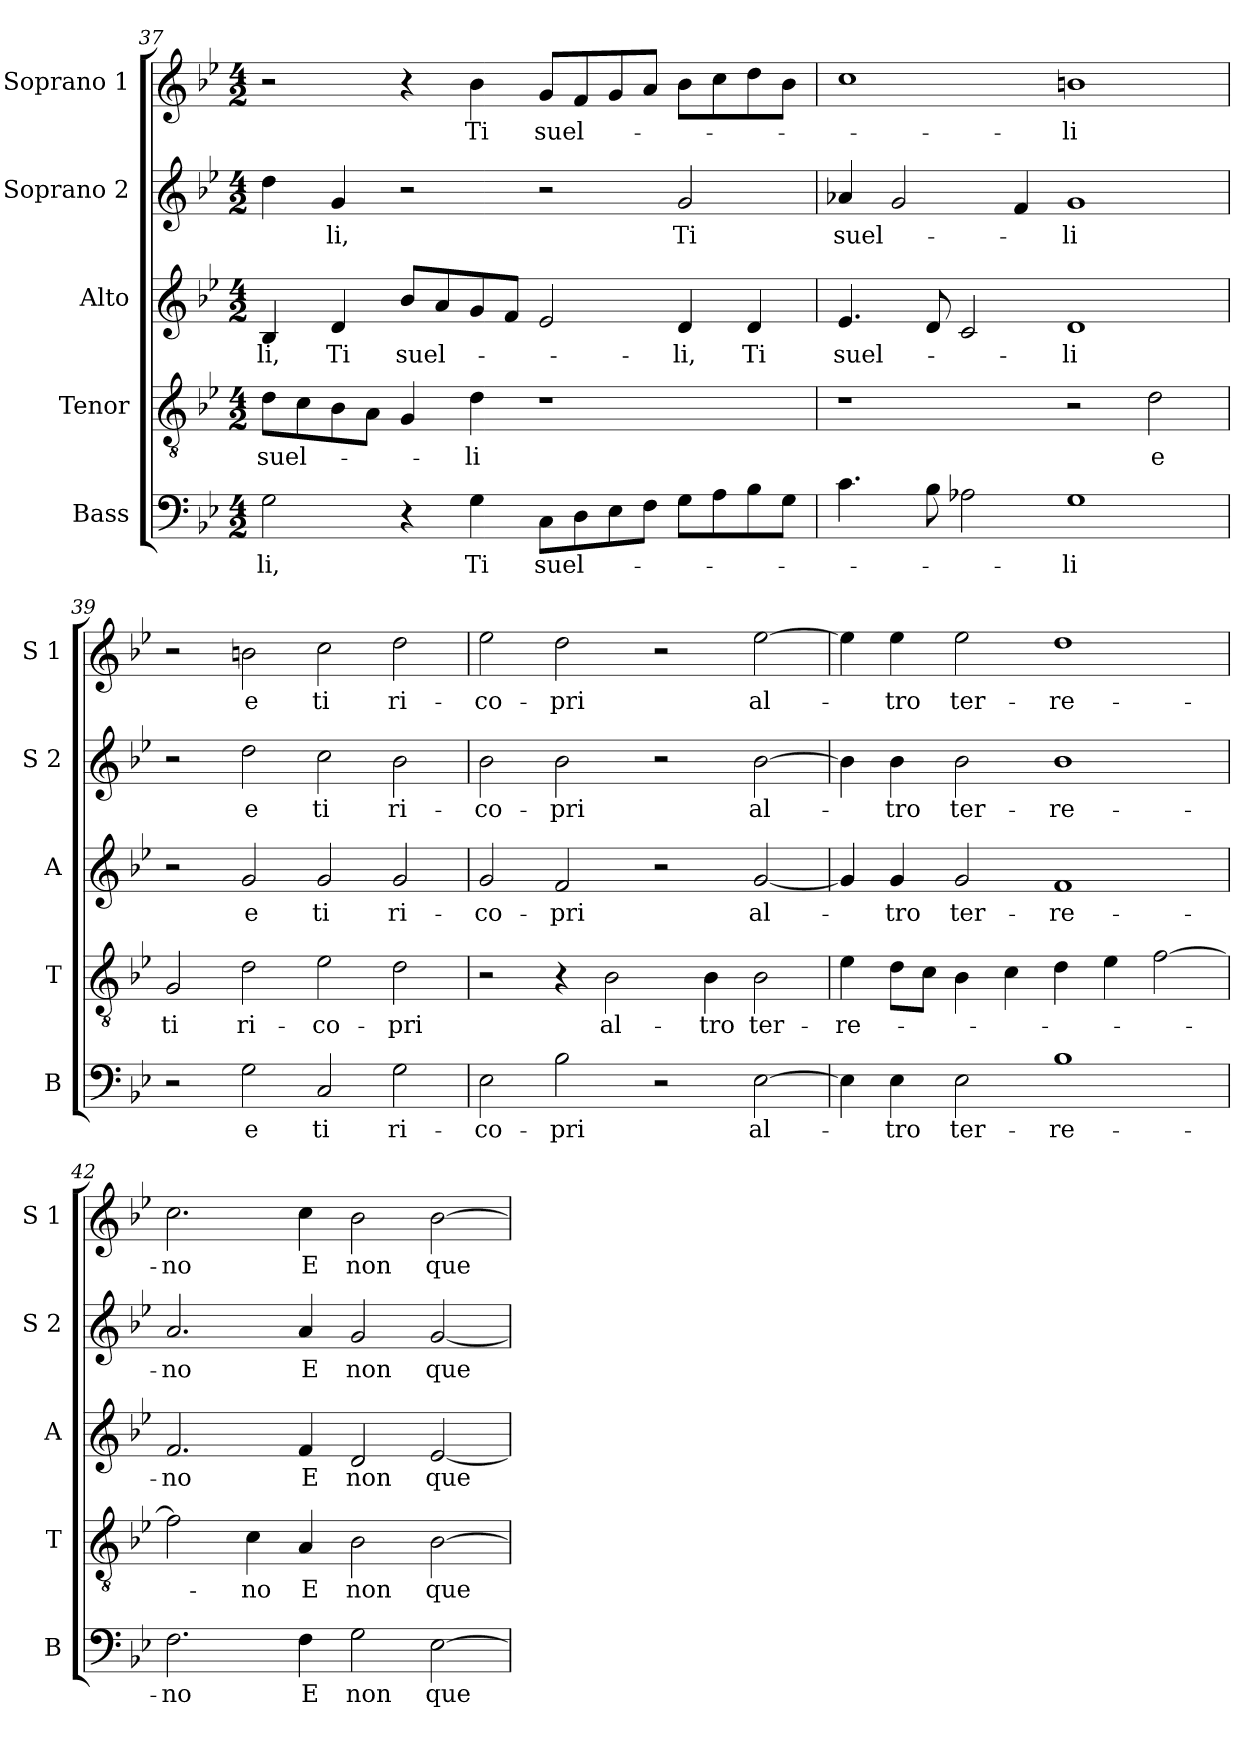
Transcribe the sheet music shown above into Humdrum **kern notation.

**kern	**text	**kern	**text	**kern	**text	**kern	**text	**kern	**text
*part5	*part5	*part4	*part4	*part3	*part3	*part2	*part2	*part1	*part1
*staff5	*staff5	*staff4	*staff4	*staff3	*staff3	*staff2	*staff2	*staff1	*staff1
*I"Bass	*	*I"Tenor	*	*I"Alto	*	*I"Soprano 2	*	*I"Soprano 1	*
*I'B	*	*I'T	*	*I'A	*	*I'S 2	*	*I'S 1	*
!!LO:PB:g=z
*clefF4	*	*clefGv2	*	*clefG2	*	*clefG2	*	*clefG2	*
*k[b-e-]	*	*k[b-e-]	*	*k[b-e-]	*	*k[b-e-]	*	*k[b-e-]	*
*B-:	*	*B-:	*	*B-:	*	*B-:	*	*B-:	*
*M4/2	*	*M4/2	*	*M4/2	*	*M4/2	*	*M4/2	*
=37	=37	=37	=37	=37	=37	=37	=37	=37	=37
!	!LO:LY:b	!	!	!	!	!	!	!	!
!	!	!	!LO:LY:b	!	!	!	!	!	!
!	!	!	!	!	!LO:LY:b	!	!	!	!
2G\	-li,	8d\L	suel-	4B-/	-li,	4dd\	.	2r	.
.	.	8c\	.	.	.	.	.	.	.
!	!	!	!	!	!LO:LY:b	!	!	!	!
!	!	!	!	!	!	!	!LO:LY:b	!	!
.	.	8B-\	.	4d/	Ti	4g/	-li,	.	.
.	.	8A\J	.	.	.	.	.	.	.
!	!	!	!	!	!LO:LY:b	!	!	!	!
4r	.	4G/	.	8b-/L	suel-	2r	.	4r	.
.	.	.	.	8a/	.	.	.	.	.
!	!LO:LY:b	!	!	!	!	!	!	!	!
!	!	!	!LO:LY:b	!	!	!	!	!	!
!	!	!	!	!	!	!	!	!	!LO:LY:b
4G\	Ti	4d\	-li	8g/	.	.	.	4b-\	Ti
.	.	.	.	8f/J	.	.	.	.	.
!	!LO:LY:b	!	!	!	!	!	!	!	!
!	!	!	!	!	!	!	!	!	!LO:LY:b
8C\L	suel-	1r	.	2e-/	.	2r	.	8g/L	suel-
8D\	.	.	.	.	.	.	.	8f/	.
8E-\	.	.	.	.	.	.	.	8g/	.
8F\J	.	.	.	.	.	.	.	8a/J	.
!	!	!	!	!	!LO:LY:b	!	!	!	!
!	!	!	!	!	!	!	!LO:LY:b	!	!
8G\L	.	.	.	4d/	-li,	2g/	Ti	8b-\L	.
8A\	.	.	.	.	.	.	.	8cc\	.
!	!	!	!	!	!LO:LY:b	!	!	!	!
8B-\	.	.	.	4d/	Ti	.	.	8dd\	.
8G\J	.	.	.	.	.	.	.	8b-\J	.
=38	=38	=38	=38	=38	=38	=38	=38	=38	=38
!	!	!	!	!	!LO:LY:b	!	!	!	!
!	!	!	!	!	!	!	!LO:LY:b	!	!
4.c\	.	1r	.	4.e-/	suel-	4a-X/	suel-	1cc	.
.	.	.	.	.	.	2g/	.	.	.
8B-\	.	.	.	8d/	.	.	.	.	.
2A-X\	.	.	.	2c/	.	.	.	.	.
.	.	.	.	.	.	4f/	.	.	.
!	!LO:LY:b	!	!	!	!	!	!	!	!
!	!	!	!	!	!LO:LY:b	!	!	!	!
!	!	!	!	!	!	!	!LO:LY:b	!	!
!	!	!	!	!	!	!	!	!	!LO:LY:b
1G	-li	2r	.	1d	-li	1g	-li	1bn	-li
!	!	!	!LO:LY:b	!	!	!	!	!	!
.	.	2d\	e	.	.	.	.	.	.
=39	=39	=39	=39	=39	=39	=39	=39	=39	=39
!	!	!	!LO:LY:b	!	!	!	!	!	!
2r	.	2G/	ti	2r	.	2r	.	2r	.
!	!LO:LY:b	!	!	!	!	!	!	!	!
!	!	!	!LO:LY:b	!	!	!	!	!	!
!	!	!	!	!	!LO:LY:b	!	!	!	!
!	!	!	!	!	!	!	!LO:LY:b	!	!
!	!	!	!	!	!	!	!	!	!LO:LY:b
2G\	e	2d\	ri-	2g/	e	2dd\	e	2bn\	e
!	!LO:LY:b	!	!	!	!	!	!	!	!
!	!	!	!LO:LY:b	!	!	!	!	!	!
!	!	!	!	!	!LO:LY:b	!	!	!	!
!	!	!	!	!	!	!	!LO:LY:b	!	!
!	!	!	!	!	!	!	!	!	!LO:LY:b
2C/	ti	2e-\	-co-	2g/	ti	2cc\	ti	2cc\	ti
!	!LO:LY:b	!	!	!	!	!	!	!	!
!	!	!	!LO:LY:b	!	!	!	!	!	!
!	!	!	!	!	!LO:LY:b	!	!	!	!
!	!	!	!	!	!	!	!LO:LY:b	!	!
!	!	!	!	!	!	!	!	!	!LO:LY:b
2G\	ri-	2d\	-pri	2g/	ri-	2b-\	ri-	2dd\	ri-
!!LO:LB:g=z
=40	=40	=40	=40	=40	=40	=40	=40	=40	=40
!	!LO:LY:b	!	!	!	!	!	!	!	!
!	!	!	!	!	!LO:LY:b	!	!	!	!
!	!	!	!	!	!	!	!LO:LY:b	!	!
!	!	!	!	!	!	!	!	!	!LO:LY:b
2E-\	-co-	2r	.	2g/	-co-	2b-\	-co-	2ee-\	-co-
!	!LO:LY:b	!	!	!	!	!	!	!	!
!	!	!	!	!	!LO:LY:b	!	!	!	!
!	!	!	!	!	!	!	!LO:LY:b	!	!
!	!	!	!	!	!	!	!	!	!LO:LY:b
2B-\	-pri	4r	.	2f/	-pri	2b-\	-pri	2dd\	-pri
!	!	!	!LO:LY:b	!	!	!	!	!	!
.	.	2B-\	al-	.	.	.	.	.	.
2r	.	.	.	2r	.	2r	.	2r	.
!	!	!	!LO:LY:b	!	!	!	!	!	!
.	.	4B-\	-tro	.	.	.	.	.	.
!	!LO:LY:b	!	!	!	!	!	!	!	!
!	!	!	!LO:LY:b	!	!	!	!	!	!
!	!	!	!	!	!LO:LY:b	!	!	!	!
!	!	!	!	!	!	!	!LO:LY:b	!	!
!	!	!	!	!	!	!	!	!	!LO:LY:b
[2E-\	al-	2B-\	ter-	[2g/	al-	[2b-\	al-	[2ee-\	al-
=41	=41	=41	=41	=41	=41	=41	=41	=41	=41
!	!	!	!LO:LY:b	!	!	!	!	!	!
4E-\]	.	4e-\	-re-	4g/]	.	4b-\]	.	4ee-\]	.
!	!LO:LY:b	!	!	!	!	!	!	!	!
!	!	!	!	!	!LO:LY:b	!	!	!	!
!	!	!	!	!	!	!	!LO:LY:b	!	!
!	!	!	!	!	!	!	!	!	!LO:LY:b
4E-\	-tro	8d\L	.	4g/	-tro	4b-\	-tro	4ee-\	-tro
.	.	8c\J	.	.	.	.	.	.	.
!	!LO:LY:b	!	!	!	!	!	!	!	!
!	!	!	!	!	!LO:LY:b	!	!	!	!
!	!	!	!	!	!	!	!LO:LY:b	!	!
!	!	!	!	!	!	!	!	!	!LO:LY:b
2E-\	ter-	4B-\	.	2g/	ter-	2b-\	ter-	2ee-\	ter-
.	.	4c\	.	.	.	.	.	.	.
!	!LO:LY:b	!	!	!	!	!	!	!	!
!	!	!	!	!	!LO:LY:b	!	!	!	!
!	!	!	!	!	!	!	!LO:LY:b	!	!
!	!	!	!	!	!	!	!	!	!LO:LY:b
1B-	-re-	4d\	.	1f	-re-	1b-	-re-	1dd	-re-
.	.	4e-\	.	.	.	.	.	.	.
.	.	[2f\	.	.	.	.	.	.	.
=42	=42	=42	=42	=42	=42	=42	=42	=42	=42
!	!LO:LY:b	!	!	!	!	!	!	!	!
!	!	!	!	!	!LO:LY:b	!	!	!	!
!	!	!	!	!	!	!	!LO:LY:b	!	!
!	!	!	!	!	!	!	!	!	!LO:LY:b
2.F\	-no	2f\]	.	2.f/	-no	2.a/	-no	2.cc\	-no
!	!	!	!LO:LY:b	!	!	!	!	!	!
.	.	4c\	-no	.	.	.	.	.	.
!	!LO:LY:b	!	!	!	!	!	!	!	!
!	!	!	!LO:LY:b	!	!	!	!	!	!
!	!	!	!	!	!LO:LY:b	!	!	!	!
!	!	!	!	!	!	!	!LO:LY:b	!	!
!	!	!	!	!	!	!	!	!	!LO:LY:b
4F\	E	4A/	E	4f/	E	4a/	E	4cc\	E
!	!LO:LY:b	!	!	!	!	!	!	!	!
!	!	!	!LO:LY:b	!	!	!	!	!	!
!	!	!	!	!	!LO:LY:b	!	!	!	!
!	!	!	!	!	!	!	!LO:LY:b	!	!
!	!	!	!	!	!	!	!	!	!LO:LY:b
2G\	non	2B-\	non	2d/	non	2g/	non	2b-\	non
!	!LO:LY:b	!	!	!	!	!	!	!	!
!	!	!	!LO:LY:b	!	!	!	!	!	!
!	!	!	!	!	!LO:LY:b	!	!	!	!
!	!	!	!	!	!	!	!LO:LY:b	!	!
!	!	!	!	!	!	!	!	!	!LO:LY:b
[2E-\	que-	[2B-\	que-	[2e-/	que-	[2g/	que-	[2b-\	que-
=	=	=	=	=	=	=	=	=	=
*-	*-	*-	*-	*-	*-	*-	*-	*-	*-
